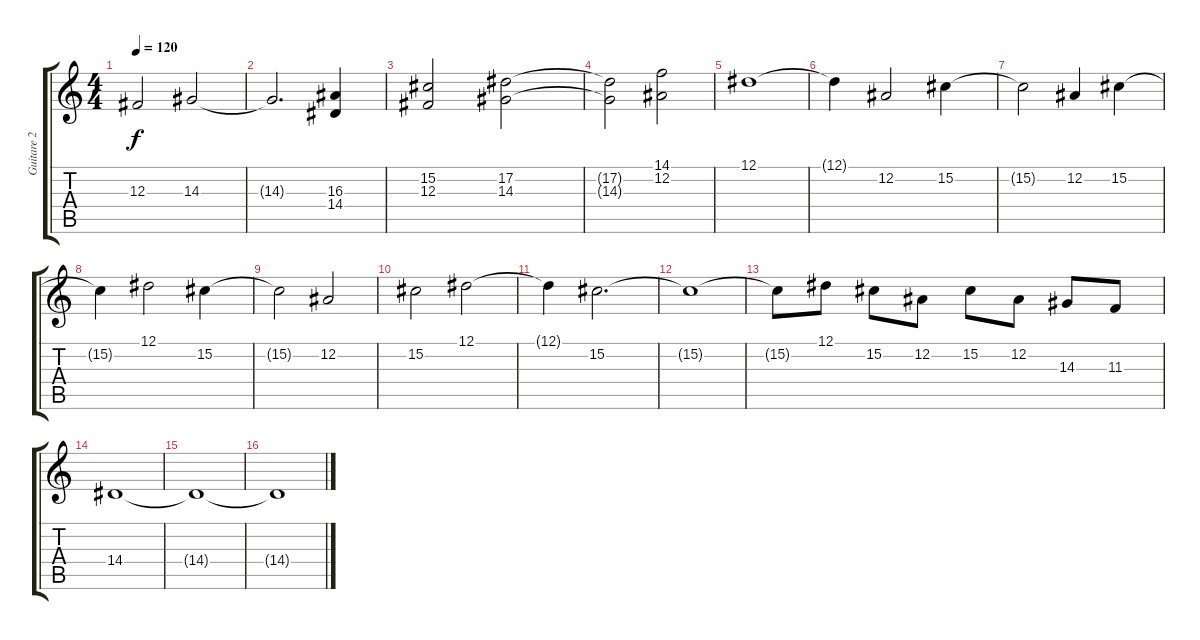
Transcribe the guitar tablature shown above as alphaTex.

\track ("Guitare 2 (Orchestre 1)" "Guitare 2 ") {instrument stringensemble1}
\staff {score tabs}
\tuning (Eb4 Bb3 Gb3 Db3 Ab2 Eb2) {hide}
\ts (4 4)
\tempo 120
\clef g2
\ks c
12.3.2{dy f} 14.3.2 |
14.3{t}.2{d} (16.3 14.4).4 |
(15.2 12.3).2 (17.2 14.3).2 |
(17.2{t} 14.3{t}).2 (14.1 12.2).2 |
12.1.1 |
12.1{t}.4 12.2.2 15.2.4 |
15.2{t}.2 12.2.4 15.2.4 |
15.2{t}.4 12.1.2 15.2.4 |
15.2{t}.2 12.2.2 |
15.2.2 12.1.2 |
12.1{t}.4 15.2.2{d} |
15.2{t}.1 |
15.2{t}.8 12.1.8 15.2.8 12.2.8 15.2.8 12.2.8 14.3.8 11.3.8 |
14.4.1 |
14.4{t}.1 |
14.4{t}.1
